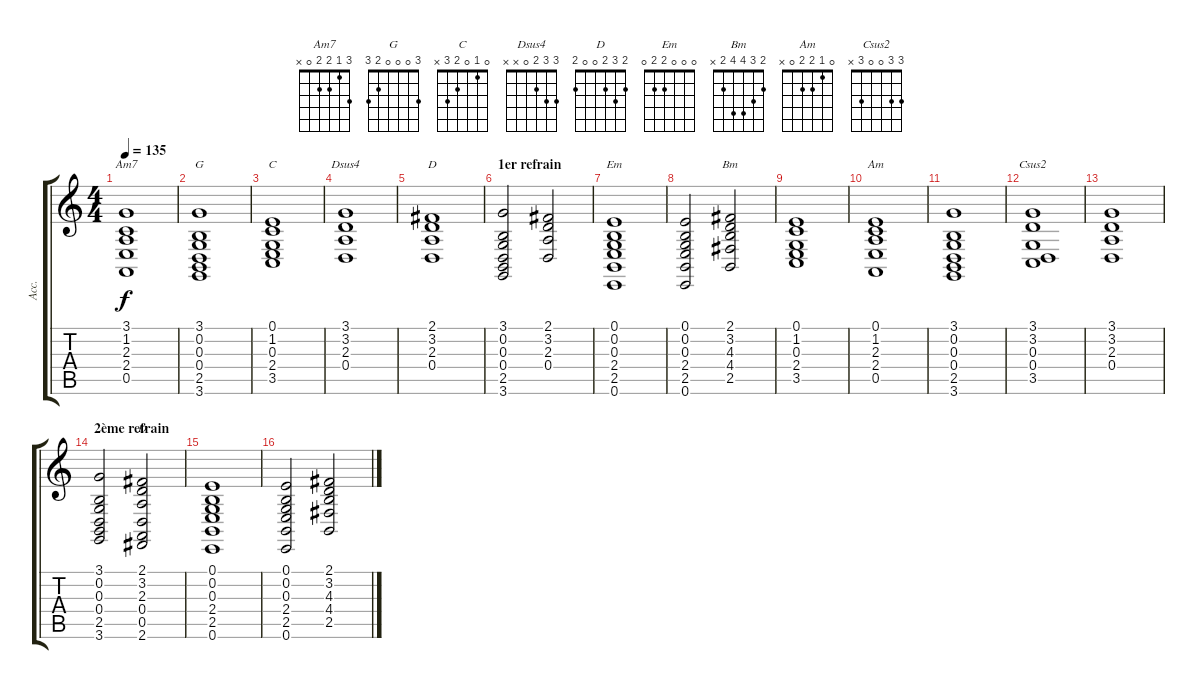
\track ("Acc." "Acc.") {instrument fx4atmosphere}
\staff {score tabs}
\tuning (E4 B3 G3 D3 A2 E2) {hide}
\chord ("Am7" 3 1 2 2 0 x)
\chord ("G" 3 0 0 0 2 3)
\chord ("C" 0 1 0 2 3 x)
\chord ("Dsus4" 3 3 2 0 x x)
\chord ("D" 2 3 2 0 x x)
\chord ("Em" 0 0 0 2 2 0)
\chord ("Bm" 2 3 4 4 2 x)
\chord ("Am" 0 1 2 2 0 x)
\chord ("Csus2" 3 3 0 0 3 x)
\chord ("D" 2 3 2 0 0 2)
\ts (4 4)
\tempo 135
\clef g2
\ks c
(3.1 1.2 2.3 2.4 0.5).1{ch "Am7" dy f} |
(3.1 0.2 0.3 0.4 2.5 3.6).1{ch "G"} |
(0.1 1.2 0.3 2.4 3.5).1{ch "C"} |
(3.1 3.2 2.3 0.4).1{ch "Dsus4"} |
(2.1 3.2 2.3 0.4).1{ch "D"} |
\section ("" "1er refrain")
(3.1 0.2 0.3 0.4 2.5 3.6).2 (2.1 3.2 2.3 0.4).2 |
(0.1 0.2 0.3 2.4 2.5 0.6).1{ch "Em"} |
(0.1 0.2 0.3 2.4 2.5 0.6).2 (2.1 3.2 4.3 4.4 2.5).2{ch "Bm"} |
(0.1 1.2 0.3 2.4 3.5).1 |
(0.1 1.2 2.3 2.4 0.5).1{ch "Am"} |
(3.1 0.2 0.3 0.4 2.5 3.6).1 |
(3.1 3.2 0.3 0.4 3.5).1{ch "Csus2"} |
(3.1 3.2 2.3 0.4).1 |
\section ("" "2ème refrain")
(3.1 0.2 0.3 0.4 2.5 3.6).2 (2.1 3.2 2.3 0.4 0.5 2.6).2{ch "D"} |
(0.1 0.2 0.3 2.4 2.5 0.6).1 |
(0.1 0.2 0.3 2.4 2.5 0.6).2 (2.1 3.2 4.3 4.4 2.5).2
